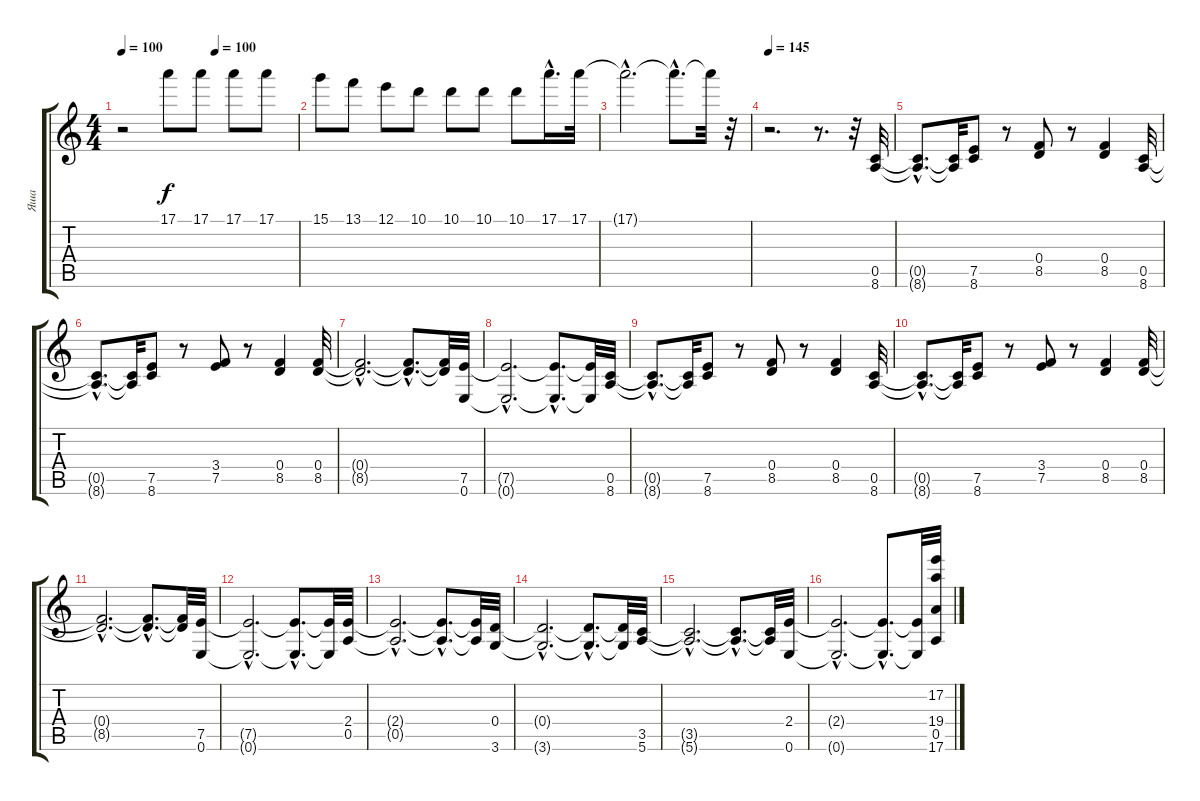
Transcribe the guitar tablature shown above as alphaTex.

\track ("Яша" "Яша") {instrument overdrivenguitar}
\staff {score tabs}
\tuning (E4 B3 G3 D3 A2 E2) {hide}
\ts (4 4)
\tempo 100
\tempo (100 0.53125)
\clef g2
\ks c
r.2{dy f} 17.1.8 17.1.8 17.1.8 17.1.8 |
15.1.8 13.1.8 12.1.8 10.1.8 10.1.8 10.1.8 10.1.8 17.1{hac}.16{d} 17.1.32 |
17.1{hac t}.2{d} 17.1{hac t}.8{d} 17.1{t}.32 r.32 |
\tempo 145
r.2{d} r.8{d} r.32 (0.5 8.6).32 |
(0.5{hac t} 8.6{hac t}).8{d} (0.5{t} 8.6{t}).32 (7.5 8.6).8 r.8 (0.4 8.5).8 r.8 (0.4 8.5).4 (0.5 8.6).32 |
(0.5{hac t} 8.6{hac t}).8{d} (0.5{t} 8.6{t}).32 (7.5 8.6).8 r.8 (3.4 7.5).8 r.8 (0.4 8.5).4 (0.4 8.5).32 |
(0.4{hac t} 8.5{hac t}).2{d} (0.4{hac t} 8.5{hac t}).8{d} (0.4{t} 8.5{t}).32 (7.5 0.6).32 |
(7.5{hac t} 0.6{hac t}).2{d} (7.5{hac t} 0.6{hac t}).8{d} (7.5{t} 0.6{t}).32 (0.5 8.6).32 |
(0.5{hac t} 8.6{hac t}).8{d} (0.5{t} 8.6{t}).32 (7.5 8.6).8 r.8 (0.4 8.5).8 r.8 (0.4 8.5).4 (0.5 8.6).32 |
(0.5{hac t} 8.6{hac t}).8{d} (0.5{t} 8.6{t}).32 (7.5 8.6).8 r.8 (3.4 7.5).8 r.8 (0.4 8.5).4 (0.4 8.5).32 |
(0.4{hac t} 8.5{hac t}).2{d} (0.4{hac t} 8.5{hac t}).8{d} (0.4{t} 8.5{t}).32 (7.5 0.6).32 |
(7.5{hac t} 0.6{hac t}).2{d} (7.5{hac t} 0.6{hac t}).8{d} (7.5{t} 0.6{t}).32 (2.4 0.5).32 |
(2.4{hac t} 0.5{hac t}).2{d} (2.4{hac t} 0.5{hac t}).8{d} (2.4{t} 0.5{t}).32 (0.4 3.6).32 |
(0.4{hac t} 3.6{hac t}).2{d} (0.4{hac t} 3.6{hac t}).8{d} (0.4{t} 3.6{t}).32 (3.5 5.6).32 |
(3.5{hac t} 5.6{hac t}).2{d} (3.5{hac t} 5.6{hac t}).8{d} (3.5{t} 5.6{t}).32 (2.4 0.6).32 |
(2.4{hac t} 0.6{hac t}).2{d} (2.4{hac t} 0.6{hac t}).8{d} (2.4{t} 0.6{t}).32 (17.2 19.4 0.5 17.6).32
